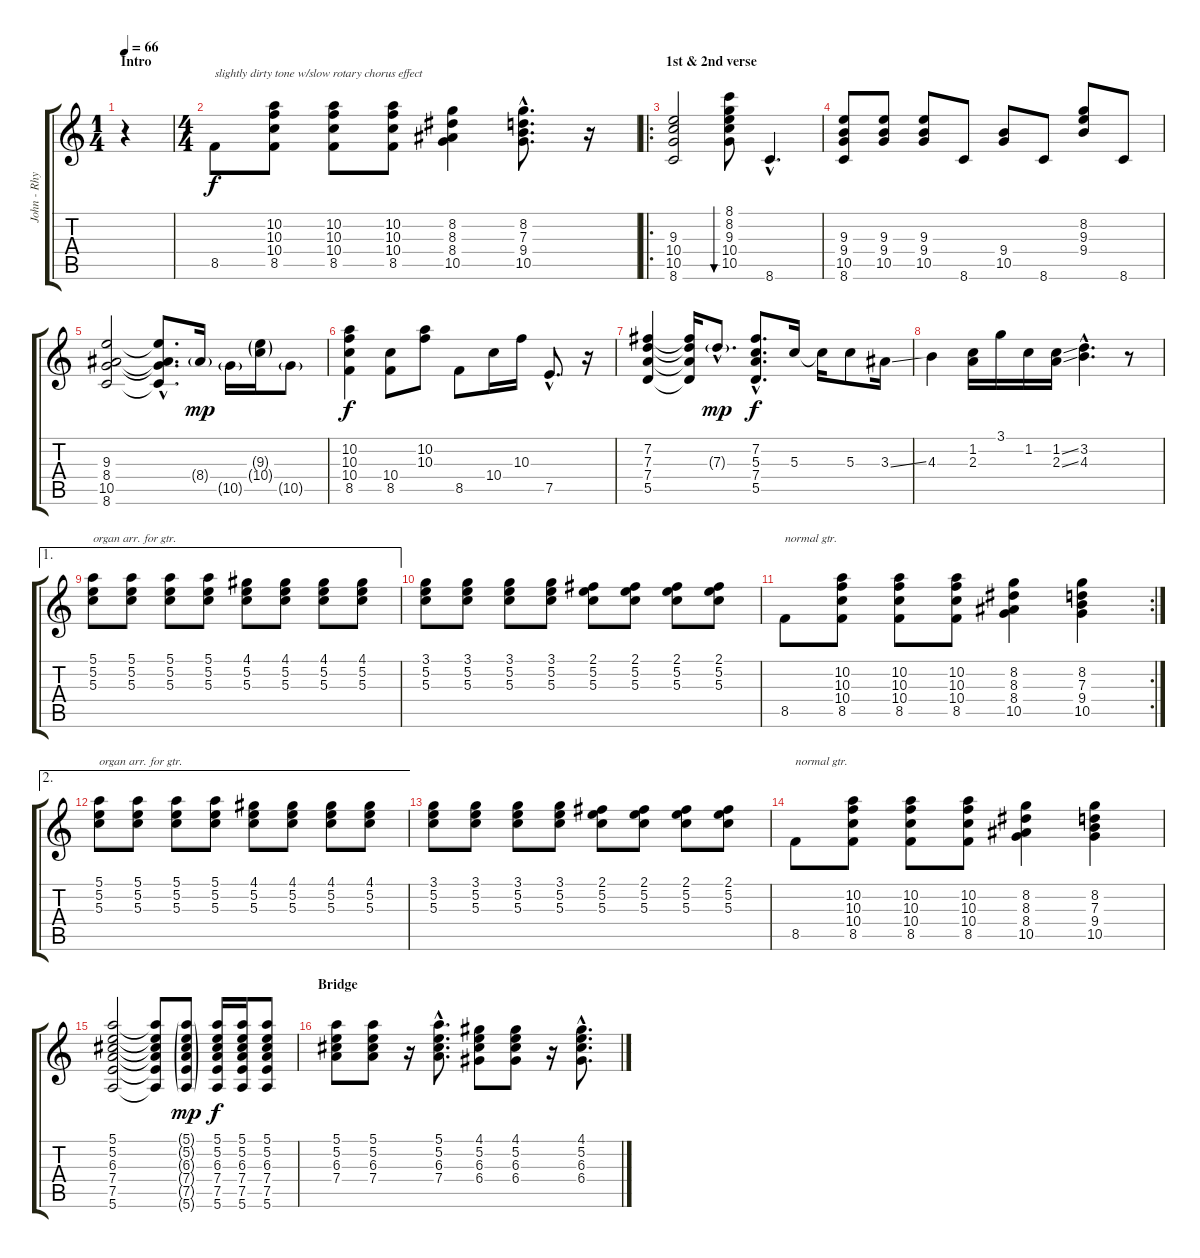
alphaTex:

\track ("John - Rhythm Gtr." "John - Rhy") {instrument electricguitarclean}
\staff {score tabs}
\tuning (E4 B3 G3 D3 A2 E2) {hide}
\ts (1 4)
\section ("" "Intro")
\tempo 66
\clef g2
\ks c
r.4{dy f instrument electricguitarclean} |
\ts (4 4)
8.5.8{txt "slightly dirty tone w/slow rotary chorus effect"} (10.2 10.3 10.4 8.5).8 (10.2 10.3 10.4 8.5).8 (10.2 10.3 10.4 8.5).8 (8.2 8.3 8.4 10.5).4 (8.2{hac} 7.3{hac} 9.4{hac} 10.5{hac}).8{d} r.16 |
\ro
\section ("" "1st & 2nd verse")
(9.3 10.4 10.5 8.6).2 (8.1 8.2 9.3 10.4 10.5).8{bu 60} 8.6{hac}.4{d} |
(9.3 9.4 10.5 8.6).8 (9.3 9.4 10.5).8 (9.3 9.4 10.5).8 8.6.8 (9.4 10.5).8 8.6.8 (8.2 9.3 9.4).8 8.6.8 |
(9.3 8.4 10.5 8.6).2 (9.3{hac t} 8.4{hac t} 10.5{hac t} 8.6{hac t}).8{d} 8.4{g}.16{dy mp} 10.5{g}.16 (9.3{g} 10.4{g}).16 10.5{g}.8 |
(10.2 10.3 10.4 8.5).4{dy f} (10.4 8.5).8 (10.2 10.3).8 8.5.8 10.4.16 10.3.16 7.5{hac}.8{d} r.16 |
(7.2 7.3 7.4 5.5).4 (7.2{t} 7.3{t} 7.4{t} 5.5{t}).16 7.3{g hac}.8{d dy mp} (7.2{hac} 5.3{hac} 7.4{hac} 5.5{hac}).8{d dy f} 5.3.16 5.3{t}.16 5.3.8 3.3{ss}.16 |
4.3.4 (1.2 2.3).16 3.1.16 1.2.16 (1.2{ss} 2.3{ss}).16 (3.2{hac} 4.3{hac}).4{d} r.8 |
\ae 1
(5.1 5.2 5.3).8{txt "organ arr. for gtr."} (5.1 5.2 5.3).8 (5.1 5.2 5.3).8 (5.1 5.2 5.3).8 (4.1 5.2 5.3).8 (4.1 5.2 5.3).8 (4.1 5.2 5.3).8 (4.1 5.2 5.3).8 |
(3.1 5.2 5.3).8 (3.1 5.2 5.3).8 (3.1 5.2 5.3).8 (3.1 5.2 5.3).8 (2.1 5.2 5.3).8 (2.1 5.2 5.3).8 (2.1 5.2 5.3).8 (2.1 5.2 5.3).8 |
\rc 2
8.5.8{txt "normal gtr."} (10.2 10.3 10.4 8.5).8 (10.2 10.3 10.4 8.5).8 (10.2 10.3 10.4 8.5).8 (8.2 8.3 8.4 10.5).4 (8.2 7.3 9.4 10.5).4 |
\ae 2
(5.1 5.2 5.3).8{txt "organ arr. for gtr."} (5.1 5.2 5.3).8 (5.1 5.2 5.3).8 (5.1 5.2 5.3).8 (4.1 5.2 5.3).8 (4.1 5.2 5.3).8 (4.1 5.2 5.3).8 (4.1 5.2 5.3).8 |
(3.1 5.2 5.3).8 (3.1 5.2 5.3).8 (3.1 5.2 5.3).8 (3.1 5.2 5.3).8 (2.1 5.2 5.3).8 (2.1 5.2 5.3).8 (2.1 5.2 5.3).8 (2.1 5.2 5.3).8 |
8.5.8{txt "normal gtr."} (10.2 10.3 10.4 8.5).8 (10.2 10.3 10.4 8.5).8 (10.2 10.3 10.4 8.5).8 (8.2 8.3 8.4 10.5).4 (8.2 7.3 9.4 10.5).4 |
(5.1 5.2 6.3 7.4 7.5 5.6).2 (5.1{t} 5.2{t} 6.3{t} 7.4{t} 7.5{t} 5.6{t}).8 (5.1{g} 5.2{g} 6.3{g} 7.4{g} 7.5{g} 5.6{g}).8{dy mp} (5.1 5.2 6.3 7.4 7.5 5.6).16{dy f} (5.1 5.2 6.3 7.4 7.5 5.6).16 (5.1 5.2 6.3 7.4 7.5 5.6).8 |
\section ("" "Bridge")
(5.1 5.2 6.3 7.4).8 (5.1 5.2 6.3 7.4).8 r.16 (5.1{hac} 5.2{hac} 6.3{hac} 7.4{hac}).8{d} (4.1 5.2 6.3 6.4).8 (4.1 5.2 6.3 6.4).8 r.16 (4.1{hac} 5.2{hac} 6.3{hac} 6.4{hac}).8{d}
